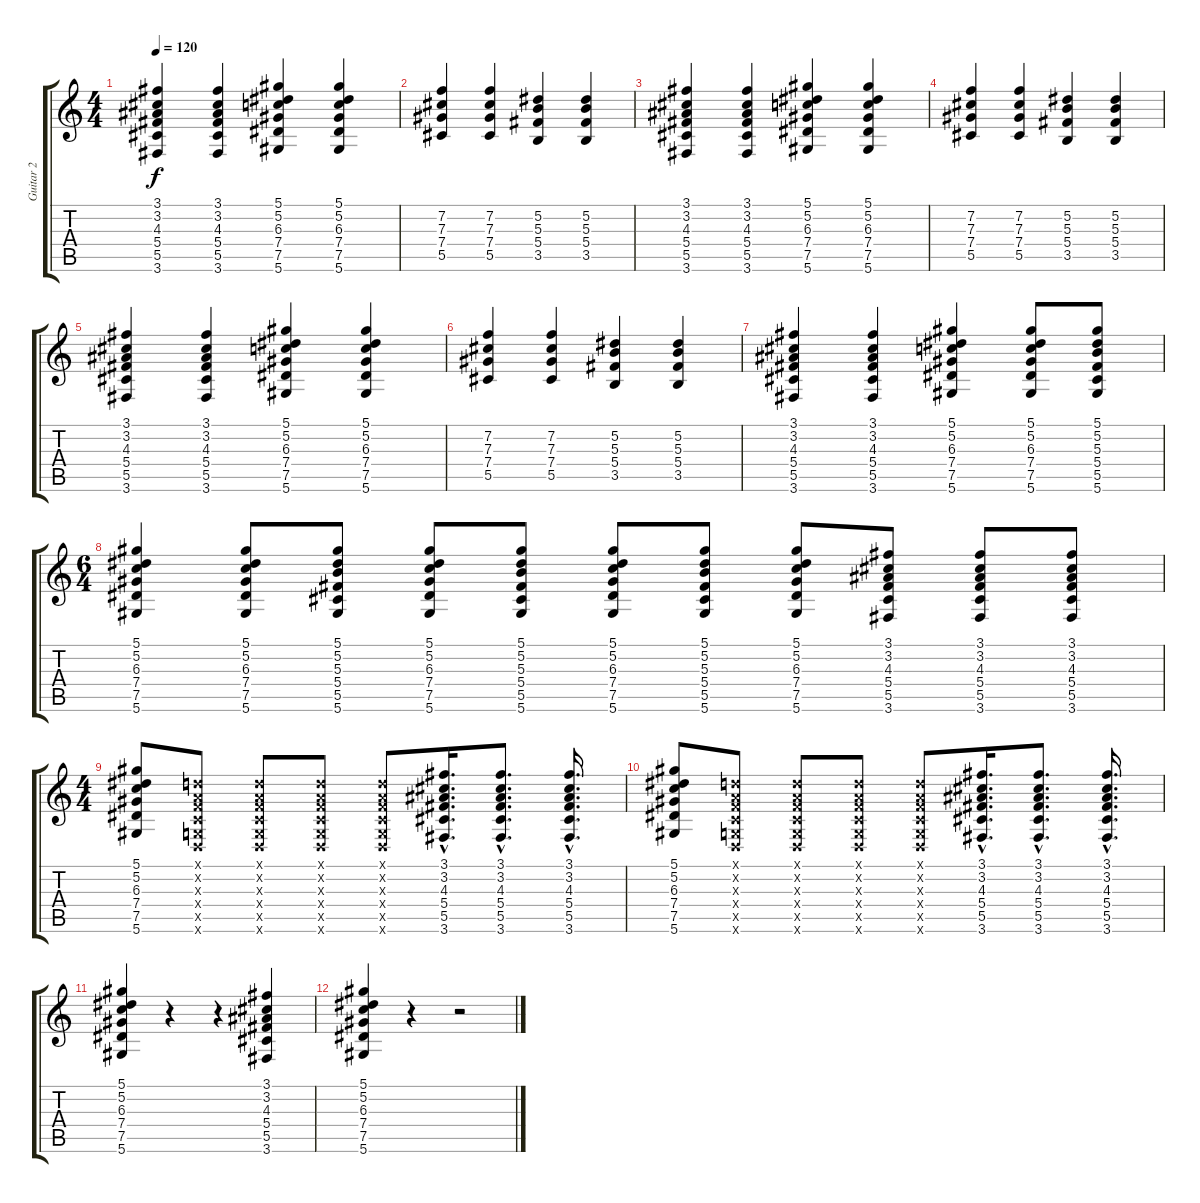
\track ("Guitar 2" "Guitar 2") {instrument distortionguitar}
\staff {score tabs}
\tuning (Eb4 Bb3 Gb3 Db3 Ab2 Eb2) {hide}
\ts (4 4)
\tempo 120
\clef g2
\ks c
(3.1 3.2 4.3 5.4 5.5 3.6).4{dy f} (3.1 3.2 4.3 5.4 5.5 3.6).4 (5.1 5.2 6.3 7.4 7.5 5.6).4 (5.1 5.2 6.3 7.4 7.5 5.6).4 |
(7.2 7.3 7.4 5.5).4 (7.2 7.3 7.4 5.5).4 (5.2 5.3 5.4 3.5).4 (5.2 5.3 5.4 3.5).4 |
(3.1 3.2 4.3 5.4 5.5 3.6).4 (3.1 3.2 4.3 5.4 5.5 3.6).4 (5.1 5.2 6.3 7.4 7.5 5.6).4 (5.1 5.2 6.3 7.4 7.5 5.6).4 |
(7.2 7.3 7.4 5.5).4 (7.2 7.3 7.4 5.5).4 (5.2 5.3 5.4 3.5).4 (5.2 5.3 5.4 3.5).4 |
(3.1 3.2 4.3 5.4 5.5 3.6).4 (3.1 3.2 4.3 5.4 5.5 3.6).4 (5.1 5.2 6.3 7.4 7.5 5.6).4 (5.1 5.2 6.3 7.4 7.5 5.6).4 |
(7.2 7.3 7.4 5.5).4 (7.2 7.3 7.4 5.5).4 (5.2 5.3 5.4 3.5).4 (5.2 5.3 5.4 3.5).4 |
(3.1 3.2 4.3 5.4 5.5 3.6).4 (3.1 3.2 4.3 5.4 5.5 3.6).4 (5.1 5.2 6.3 7.4 7.5 5.6).4 (5.1 5.2 6.3 7.4 7.5 5.6).8 (5.1 5.2 5.3 5.4 5.5 5.6).8 |
\ts (6 4)
(5.1 5.2 6.3 7.4 7.5 5.6).4 (5.1 5.2 6.3 7.4 7.5 5.6).8 (5.1 5.2 5.3 5.4 5.5 5.6).8 (5.1 5.2 6.3 7.4 7.5 5.6).8 (5.1 5.2 5.3 5.4 5.5 5.6).8 (5.1 5.2 6.3 7.4 7.5 5.6).8 (5.1 5.2 5.3 5.4 5.5 5.6).8 (5.1 5.2 6.3 7.4 7.5 5.6).8 (3.1 3.2 4.3 5.4 5.5 3.6).8 (3.1 3.2 4.3 5.4 5.5 3.6).8 (3.1 3.2 4.3 5.4 5.5 3.6).8 |
\ts (4 4)
(5.1 5.2 6.3 7.4 7.5 5.6).8 (-1.1{x} -1.2{x} -1.3{x} -1.4{x} -1.5{x} -1.6{x}).8 (-1.1{x} -1.2{x} -1.3{x} -1.4{x} -1.5{x} -1.6{x}).8 (-1.1{x} -1.2{x} -1.3{x} -1.4{x} -1.5{x} -1.6{x}).8 (-1.1{x} -1.2{x} -1.3{x} -1.4{x} -1.5{x} -1.6{x}).8 (3.1{hac} 3.2{hac} 4.3{hac} 5.4{hac} 5.5{hac} 3.6{hac}).16{d} (3.1{hac} 3.2{hac} 4.3{hac} 5.4{hac} 5.5{hac} 3.6{hac}).8{d} (3.1{hac} 3.2{hac} 4.3{hac} 5.4{hac} 5.5{hac} 3.6{hac}).16{d} |
(5.1 5.2 6.3 7.4 7.5 5.6).8 (-1.1{x} -1.2{x} -1.3{x} -1.4{x} -1.5{x} -1.6{x}).8 (-1.1{x} -1.2{x} -1.3{x} -1.4{x} -1.5{x} -1.6{x}).8 (-1.1{x} -1.2{x} -1.3{x} -1.4{x} -1.5{x} -1.6{x}).8 (-1.1{x} -1.2{x} -1.3{x} -1.4{x} -1.5{x} -1.6{x}).8 (3.1{hac} 3.2{hac} 4.3{hac} 5.4{hac} 5.5{hac} 3.6{hac}).16{d} (3.1{hac} 3.2{hac} 4.3{hac} 5.4{hac} 5.5{hac} 3.6{hac}).8{d} (3.1{hac} 3.2{hac} 4.3{hac} 5.4{hac} 5.5{hac} 3.6{hac}).16{d} |
(5.1 5.2 6.3 7.4 7.5 5.6).4 r.4 r.4 (3.1 3.2 4.3 5.4 5.5 3.6).4 |
(5.1 5.2 6.3 7.4 7.5 5.6).4 r.4 r.2
